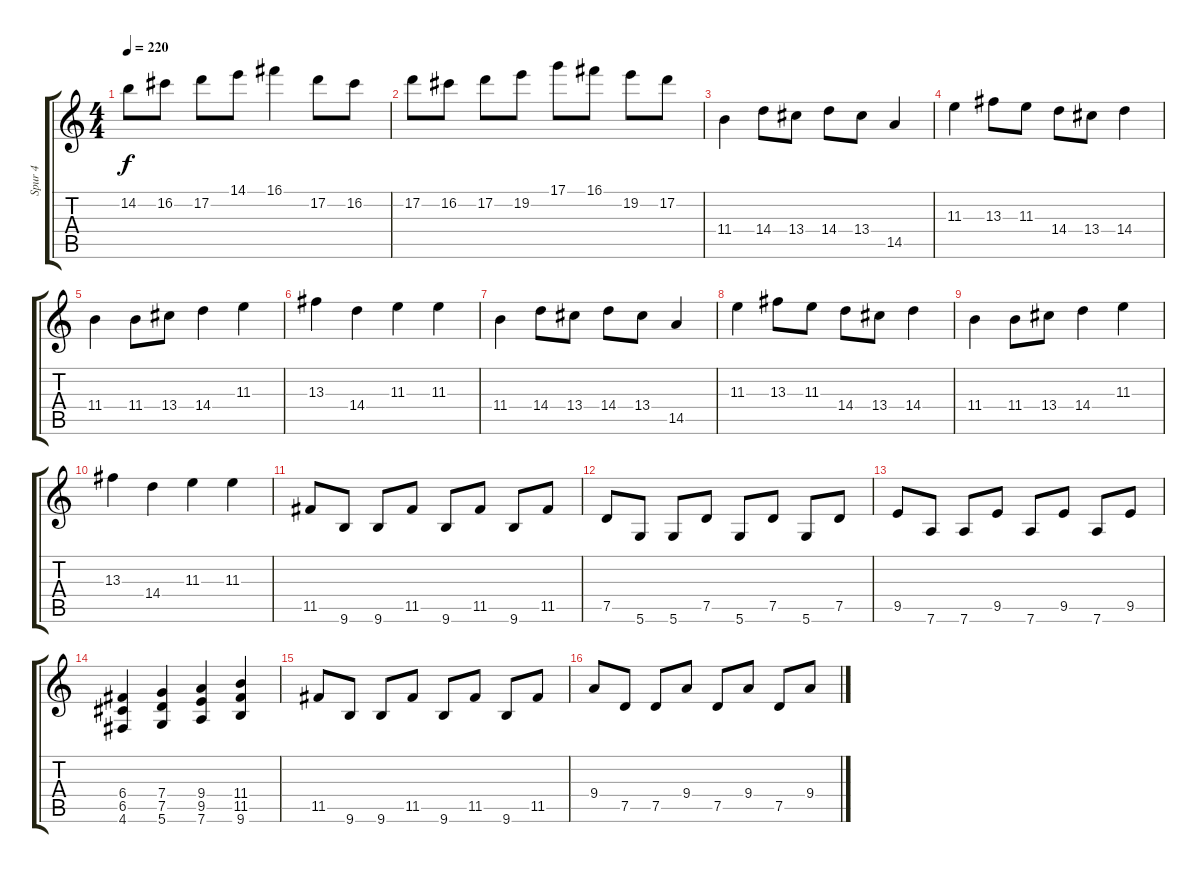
\track ("Spur 4" "Spur 4") {instrument distortionguitar}
\staff {score tabs}
\tuning (D4 A3 F3 C3 G2 D2) {hide}
\ts (4 4)
\tempo 220
\clef g2
\ks c
14.2.8{dy f} 16.2.8 17.2.8 14.1.8 16.1.4 17.2.8 16.2.8 |
17.2.8 16.2.8 17.2.8 19.2.8 17.1.8 16.1.8 19.2.8 17.2.8 |
11.4.4 14.4.8 13.4.8 14.4.8 13.4.8 14.5.4 |
11.3.4 13.3.8 11.3.8 14.4.8 13.4.8 14.4.4 |
11.4.4 11.4.8 13.4.8 14.4.4 11.3.4 |
13.3.4 14.4.4 11.3.4 11.3.4 |
11.4.4 14.4.8 13.4.8 14.4.8 13.4.8 14.5.4 |
11.3.4 13.3.8 11.3.8 14.4.8 13.4.8 14.4.4 |
11.4.4 11.4.8 13.4.8 14.4.4 11.3.4 |
13.3.4 14.4.4 11.3.4 11.3.4 |
11.5.8 9.6.8 9.6.8 11.5.8 9.6.8 11.5.8 9.6.8 11.5.8 |
7.5.8 5.6.8 5.6.8 7.5.8 5.6.8 7.5.8 5.6.8 7.5.8 |
9.5.8 7.6.8 7.6.8 9.5.8 7.6.8 9.5.8 7.6.8 9.5.8 |
(6.4 6.5 4.6).4 (7.4 7.5 5.6).4 (9.4 9.5 7.6).4 (11.4 11.5 9.6).4 |
11.5.8 9.6.8 9.6.8 11.5.8 9.6.8 11.5.8 9.6.8 11.5.8 |
9.4.8 7.5.8 7.5.8 9.4.8 7.5.8 9.4.8 7.5.8 9.4.8
